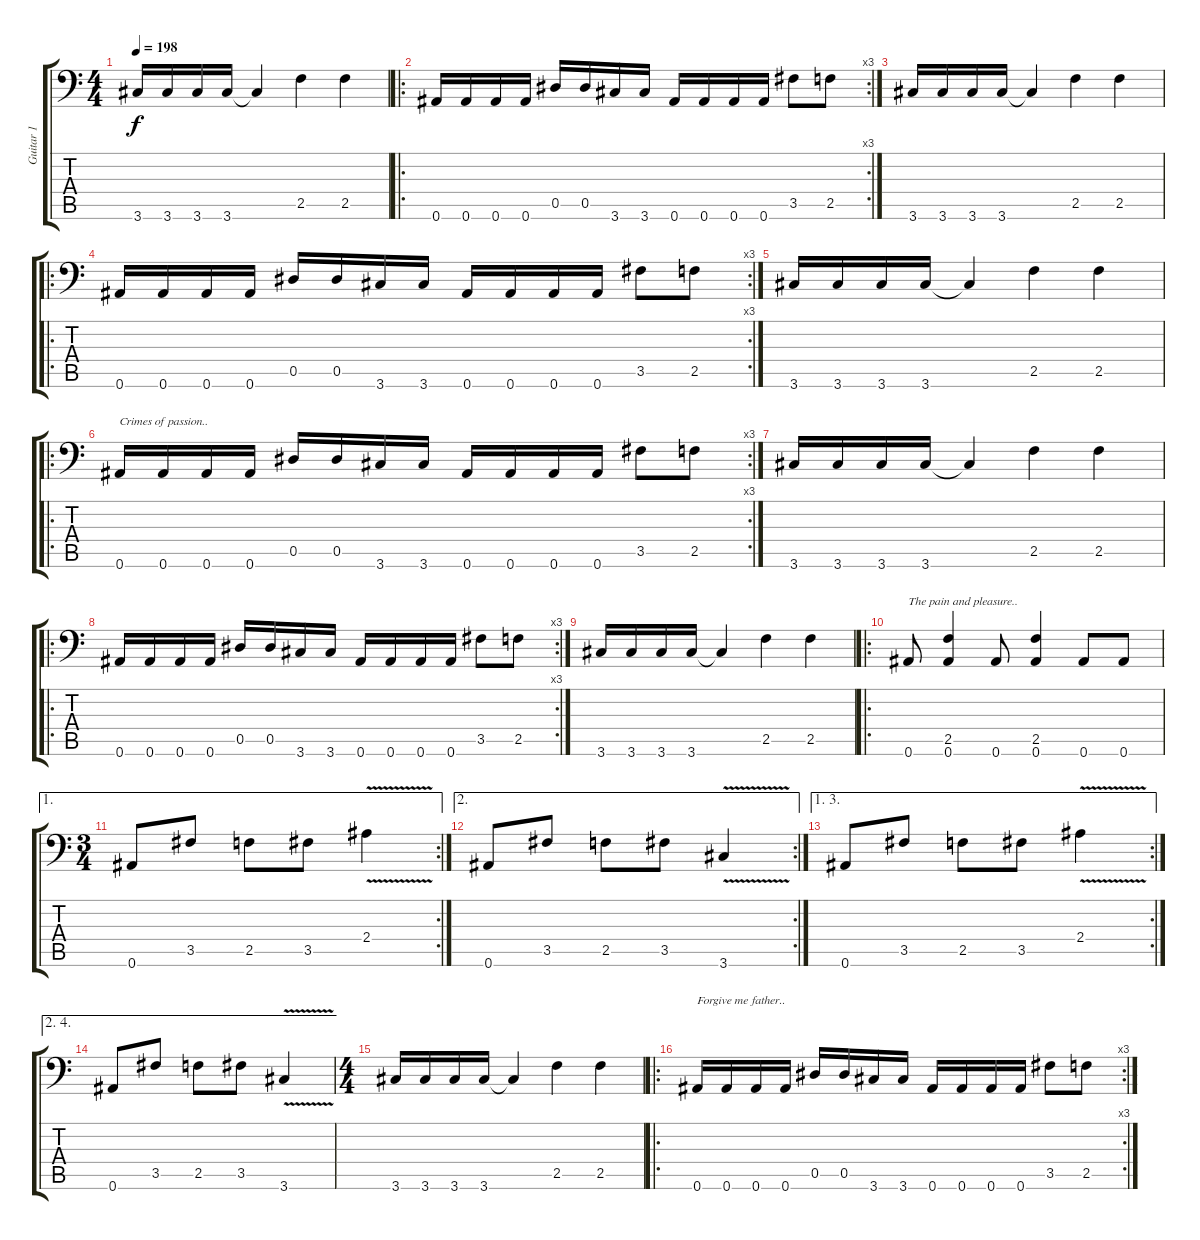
\track ("Guitar 1" "Guitar 1") {instrument distortionguitar}
\staff {score tabs}
\tuning (Bb3 F3 Db3 Ab2 Eb2 Bb1) {hide}
\ts (4 4)
\tempo 198
\clef f4
\ks c
3.6.16{dy f instrument distortionguitar} 3.6.16 3.6.16 3.6.16 3.6{t}.4 2.5.4 2.5.4 |
\ro
\rc 3
0.6.16 0.6.16 0.6.16 0.6.16 0.5.16 0.5.16 3.6.16 3.6.16 0.6.16 0.6.16 0.6.16 0.6.16 3.5.8 2.5.8 |
3.6.16 3.6.16 3.6.16 3.6.16 3.6{t}.4 2.5.4 2.5.4 |
\ro
\rc 3
0.6.16 0.6.16 0.6.16 0.6.16 0.5.16 0.5.16 3.6.16 3.6.16 0.6.16 0.6.16 0.6.16 0.6.16 3.5.8 2.5.8 |
3.6.16 3.6.16 3.6.16 3.6.16 3.6{t}.4 2.5.4 2.5.4 |
\ro
\rc 3
0.6.16{txt "Crimes of passion.."} 0.6.16 0.6.16 0.6.16 0.5.16 0.5.16 3.6.16 3.6.16 0.6.16 0.6.16 0.6.16 0.6.16 3.5.8 2.5.8 |
3.6.16 3.6.16 3.6.16 3.6.16 3.6{t}.4 2.5.4 2.5.4 |
\ro
\rc 3
0.6.16 0.6.16 0.6.16 0.6.16 0.5.16 0.5.16 3.6.16 3.6.16 0.6.16 0.6.16 0.6.16 0.6.16 3.5.8 2.5.8 |
3.6.16 3.6.16 3.6.16 3.6.16 3.6{t}.4 2.5.4 2.5.4 |
\ro
0.6.8{txt "The pain and pleasure.."} (2.5 0.6).4 0.6.8 (2.5 0.6).4 0.6.8 0.6.8 |
\ae 1
\rc 2
\ts (3 4)
0.6.8 3.5.8 2.5.8 3.5.8 2.4{v}.4 |
\ae 2
\rc 2
0.6.8 3.5.8 2.5.8 3.5.8 3.6{v}.4 |
\ae (1 3)
\rc 2
0.6.8 3.5.8 2.5.8 3.5.8 2.4{v}.4 |
\ae (2 4)
0.6.8 3.5.8 2.5.8 3.5.8 3.6{v}.4 |
\ts (4 4)
3.6.16 3.6.16 3.6.16 3.6.16 3.6{t}.4 2.5.4 2.5.4 |
\ro
\rc 3
0.6.16{txt "Forgive me father.."} 0.6.16 0.6.16 0.6.16 0.5.16 0.5.16 3.6.16 3.6.16 0.6.16 0.6.16 0.6.16 0.6.16 3.5.8 2.5.8
